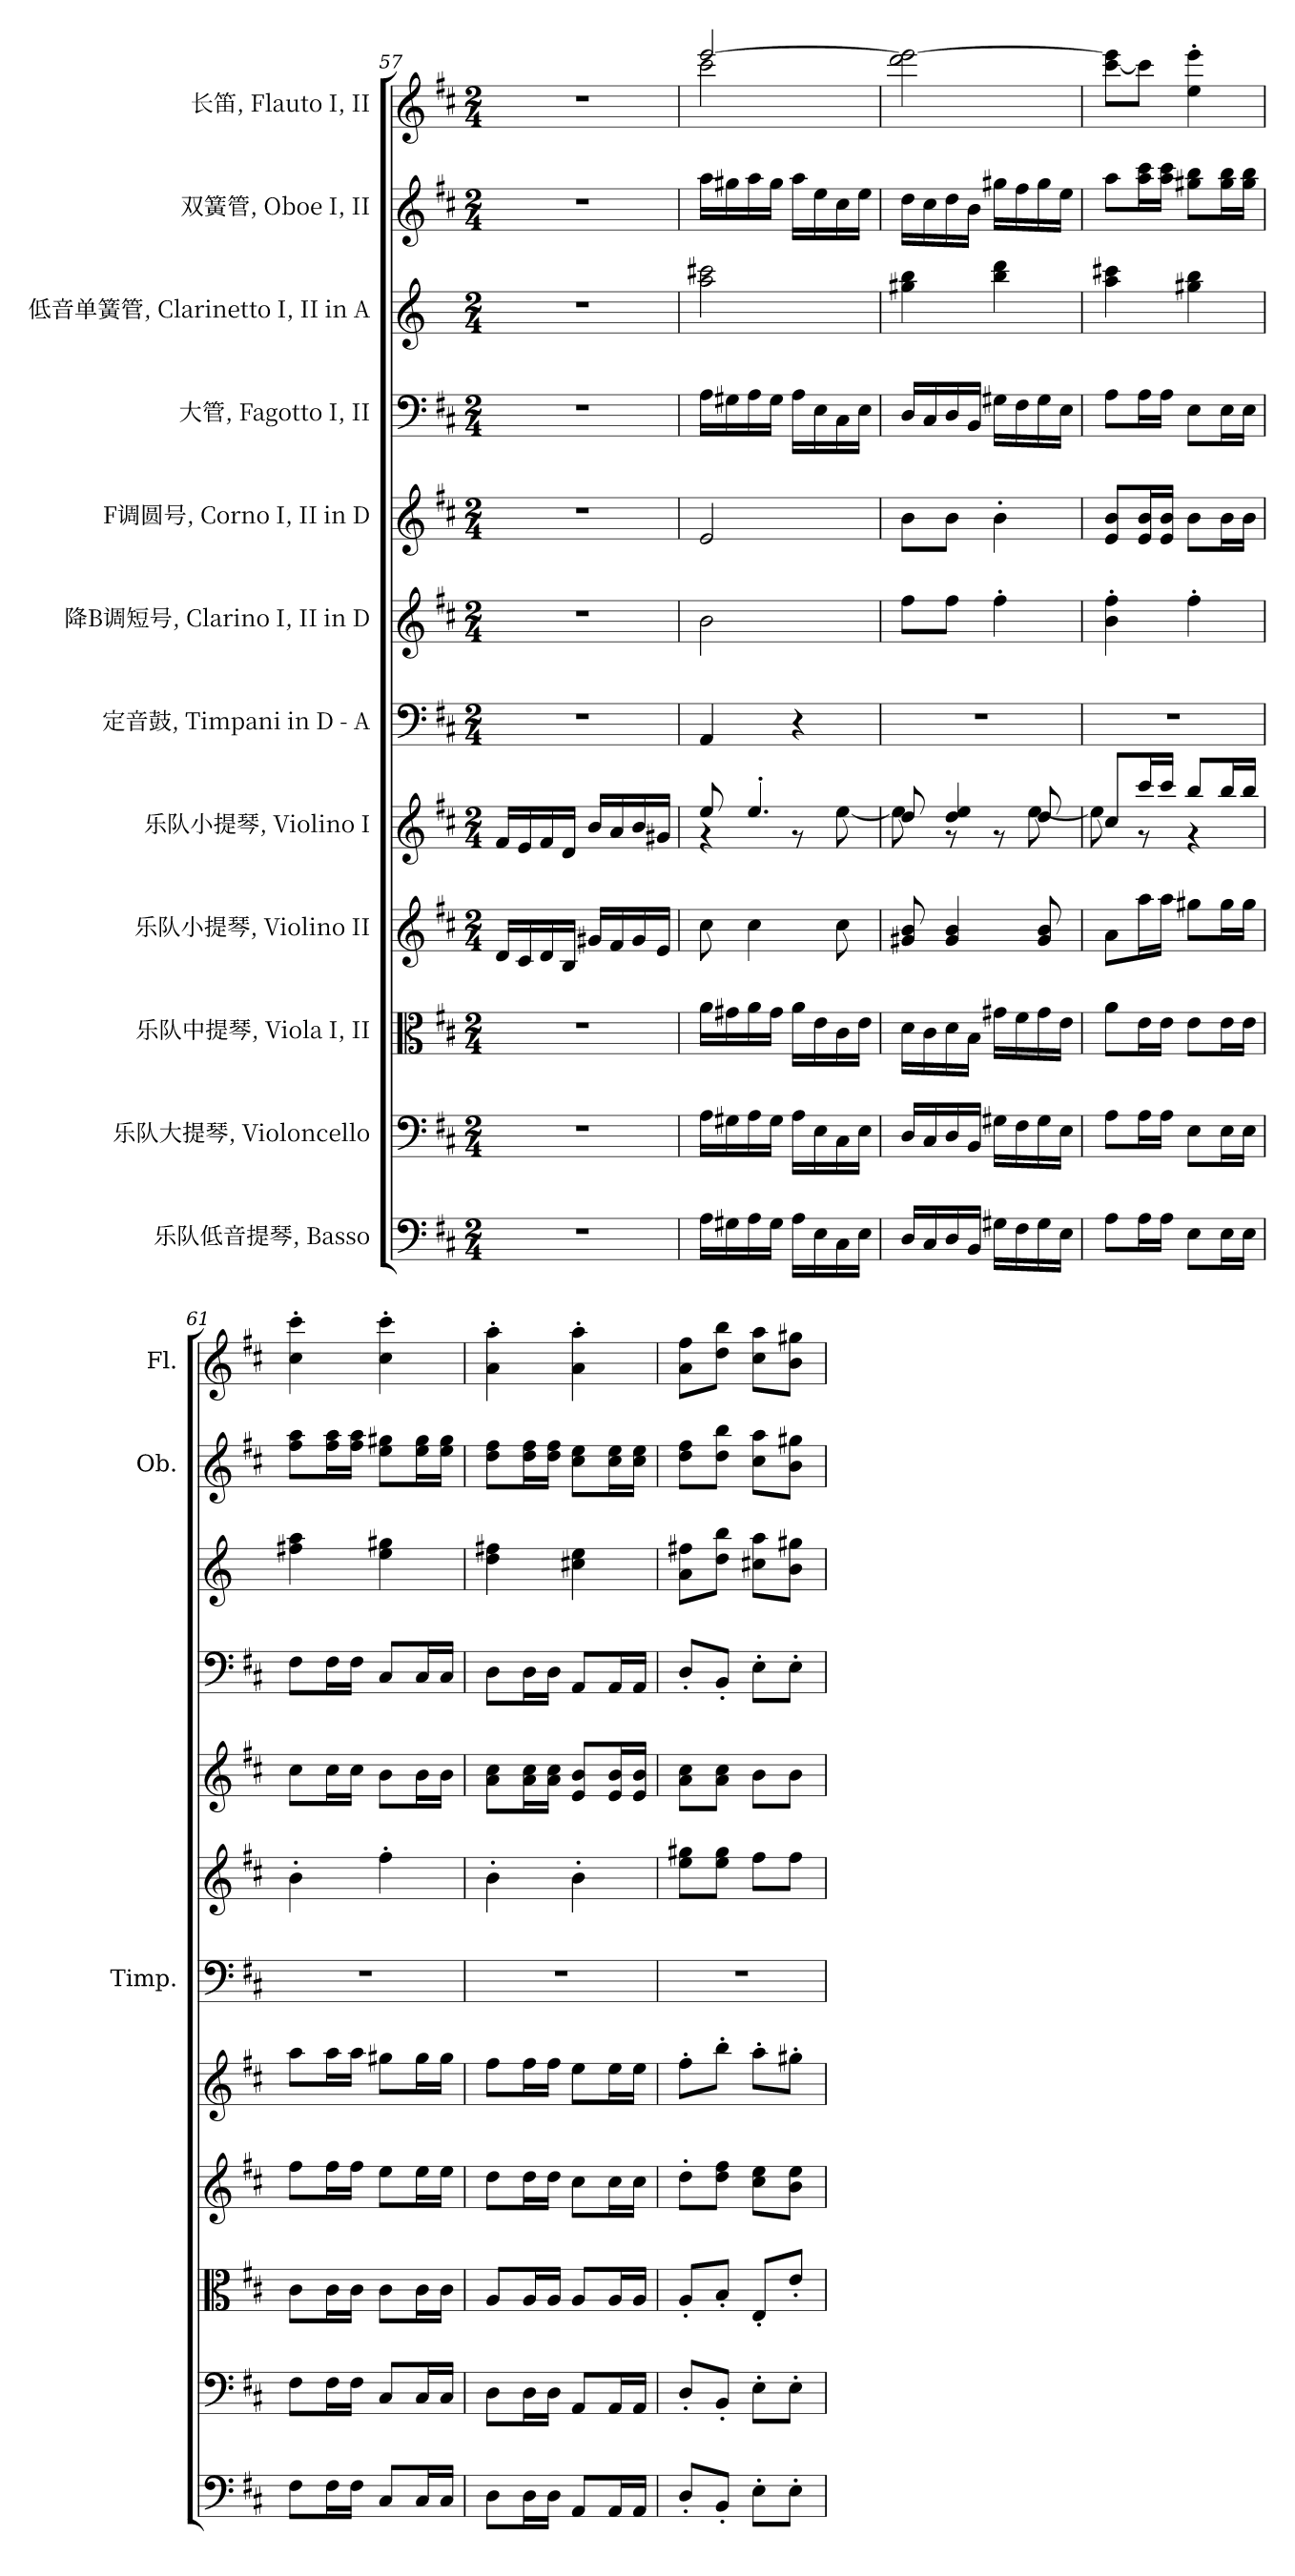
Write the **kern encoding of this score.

**kern	**kern	**kern	**kern	**kern	**kern	**kern	**kern	**kern	**kern	**kern	**kern
*part12	*part11	*part10	*part9	*part8	*part7	*part6	*part5	*part4	*part3	*part2	*part1
*staff12	*staff11	*staff10	*staff9	*staff8	*staff7	*staff6	*staff5	*staff4	*staff3	*staff2	*staff1
*I"乐队低音提琴, Basso	*I"乐队大提琴, Violoncello	*I"乐队中提琴, Viola I, II	*I"乐队小提琴, Violino II	*I"乐队小提琴, Violino I	*I"定音鼓, Timpani in D - A	*I"降B调短号, Clarino I, II in D	*I"F调圆号, Corno I, II in D	*I"大管, Fagotto I, II	*I"低音单簧管, Clarinetto I, II in A	*I"双簧管, Oboe I, II	*I"长笛, Flauto I, II
*	*	*	*	*	*I'Timp.	*	*	*	*	*I'Ob.	*I'Fl.
*clefF4	*clefF4	*clefC3	*clefG2	*clefG2	*clefF4	*clefG2	*clefG2	*clefF4	*clefG2	*clefG2	*clefG2
*ITrd7c12	*	*	*	*	*	*ITrd1c2	*ITrd4c7	*	*ITrd8c14	*	*
*k[f#c#]	*k[f#c#]	*k[f#c#]	*k[f#c#]	*k[f#c#]	*k[f#c#]	*k[]	*k[f#]	*k[f#c#]	*k[]	*k[f#c#]	*k[f#c#]
*M2/4	*M2/4	*M2/4	*M2/4	*M2/4	*M2/4	*M2/4	*M2/4	*M2/4	*M2/4	*M2/4	*M2/4
=57	=57	=57	=57	=57	=57	=57	=57	=57	=57	=57	=57
2r	2r	2r	16d/LL	16f#/LL	2r	2r	2r	2r	2r	2r	2r
.	.	.	16c#/	16e/	.	.	.	.	.	.	.
.	.	.	16d/	16f#/	.	.	.	.	.	.	.
.	.	.	16B/JJ	16d/JJ	.	.	.	.	.	.	.
.	.	.	16g#X/LL	16b/LL	.	.	.	.	.	.	.
.	.	.	16f#/	16a/	.	.	.	.	.	.	.
.	.	.	16g#/	16b/	.	.	.	.	.	.	.
.	.	.	16e/JJ	16g#X/JJ	.	.	.	.	.	.	.
!!LO:PB:g=z
=58	=58	=58	=58	=58	=58	=58	=58	=58	=58	=58	=58
*	*	*	*	*^	*	*	*	*	*	*	*^
16AA\LL	16A\LL	16a\LL	8cc#\	8ee/	4r	4AA/	2a\	2A/	16A\LL	2a\ 2cc#X\	16aa\LL	[2eee/	2ccc#\
16GG#X\	16G#X\	16g#X\	.	.	.	.	.	.	16G#X\	.	16gg#X\	.	.
16AA\	16A\	16a\	4cc#\	4.ee'/	.	.	.	.	16A\	.	16aa\	.	.
16GG#\JJ	16G#\JJ	16g#\JJ	.	.	.	.	.	.	16G#\JJ	.	16gg#\JJ	.	.
16AA\LL	16A\LL	16a\LL	.	.	8r	4r	.	.	16A\LL	.	16aa\LL	.	.
16EE\	16E\	16e\	.	.	.	.	.	.	16E\	.	16ee\	.	.
16CC#\	16C#\	16c#\	8cc#\	.	[8ee\	.	.	.	16C#\	.	16cc#\	.	.
16EE\JJ	16E\JJ	16e\JJ	.	.	.	.	.	.	16E\JJ	.	16ee\JJ	.	.
*	*	*	*	*	*	*	*	*	*	*	*	*v	*v
=59	=59	=59	=59	=59	=59	=59	=59	=59	=59	=59	=59	=59
16DD/LL	16D/LL	16d\LL	8g#X/ 8b/	8dd/	8ee\]	2r	8ee\L	8e\L	16D/LL	4g#X\ 4b\	16dd\LL	2ddd\ 2eee\_
16CC#/	16C#/	16c#\	.	.	.	.	.	.	16C#/	.	16cc#\	.
16DD/	16D/	16d\	4g#/ 4b/	4dd/ 4ee/	8r	.	8ee\J	8e\J	16D/	.	16dd\	.
16BBB/JJ	16BB/JJ	16B\JJ	.	.	.	.	.	.	16BB/JJ	.	16b\JJ	.
16GG#X\LL	16G#X\LL	16g#X\LL	.	.	8r	.	4ee'\	4e'\	16G#X\LL	4b\ 4dd\	16gg#X\LL	.
16FF#\	16F#\	16f#\	.	.	.	.	.	.	16F#\	.	16ff#\	.
16GG#\	16G#\	16g#\	8g#/ 8b/	8dd/	[8ee\	.	.	.	16G#\	.	16gg#\	.
16EE\JJ	16E\JJ	16e\JJ	.	.	.	.	.	.	16E\JJ	.	16ee\JJ	.
=60	=60	=60	=60	=60	=60	=60	=60	=60	=60	=60	=60	=60
8AA\L	8A\L	8a\L	8a\L	8cc#/L	8ee\]	2r	4a\' 4ee\'	8A/ 8e/L	8A\L	4a\ 4cc#X\	8aa\L	[8ccc#\ 8eee\]L
16AA\L	16A\L	16e\L	16aa\L	16ccc#/L	8r	.	.	16A/ 16e/L	16A\L	.	16aa\ 16ccc#\L	8ccc#\J]
16AA\JJ	16A\JJ	16e\JJ	16aa\JJ	16ccc#/JJ	.	.	.	16A/ 16e/JJ	16A\JJ	.	16aa\ 16ccc#\JJ	.
8EE\L	8E\L	8e\L	8gg#X\L	8bb/L	4r	.	4ee'\	8e\L	8E\L	4g#X\ 4b\	8gg#X\ 8bb\L	4ee\' 4eee\'
16EE\L	16E\L	16e\L	16gg#\L	16bb/L	.	.	.	16e\L	16E\L	.	16gg#\ 16bb\L	.
16EE\JJ	16E\JJ	16e\JJ	16gg#\JJ	16bb/JJ	.	.	.	16e\JJ	16E\JJ	.	16gg#\ 16bb\JJ	.
*	*	*	*	*v	*v	*	*	*	*	*	*	*
=61	=61	=61	=61	=61	=61	=61	=61	=61	=61	=61	=61
8FF#\L	8F#\L	8c#\L	8ff#\L	8aa\L	2r	4a'\	8f#\L	8F#\L	4f#X\ 4a\	8ff#\ 8aa\L	4cc#\' 4ccc#\'
16FF#\L	16F#\L	16c#\L	16ff#\L	16aa\L	.	.	16f#\L	16F#\L	.	16ff#\ 16aa\L	.
16FF#\JJ	16F#\JJ	16c#\JJ	16ff#\JJ	16aa\JJ	.	.	16f#\JJ	16F#\JJ	.	16ff#\ 16aa\JJ	.
8CC#/L	8C#/L	8c#\L	8ee\L	8gg#X\L	.	4ee'\	8e\L	8C#/L	4e\ 4g#X\	8ee\ 8gg#X\L	4cc#\' 4ccc#\'
16CC#/L	16C#/L	16c#\L	16ee\L	16gg#\L	.	.	16e\L	16C#/L	.	16ee\ 16gg#\L	.
16CC#/JJ	16C#/JJ	16c#\JJ	16ee\JJ	16gg#\JJ	.	.	16e\JJ	16C#/JJ	.	16ee\ 16gg#\JJ	.
!!LO:PB:g=z
=62	=62	=62	=62	=62	=62	=62	=62	=62	=62	=62	=62
8DD\L	8D\L	8A/L	8dd\L	8ff#\L	2r	4a'\	8d\ 8f#\L	8D\L	4d\ 4f#X\	8dd\ 8ff#\L	4a\' 4aa\'
16DD\L	16D\L	16A/L	16dd\L	16ff#\L	.	.	16d\ 16f#\L	16D\L	.	16dd\ 16ff#\L	.
16DD\JJ	16D\JJ	16A/JJ	16dd\JJ	16ff#\JJ	.	.	16d\ 16f#\JJ	16D\JJ	.	16dd\ 16ff#\JJ	.
8AAA/L	8AA/L	8A/L	8cc#\L	8ee\L	.	4a'\	8A/ 8e/L	8AA/L	4c#X\ 4e\	8cc#\ 8ee\L	4a\' 4aa\'
16AAA/L	16AA/L	16A/L	16cc#\L	16ee\L	.	.	16A/ 16e/L	16AA/L	.	16cc#\ 16ee\L	.
16AAA/JJ	16AA/JJ	16A/JJ	16cc#\JJ	16ee\JJ	.	.	16A/ 16e/JJ	16AA/JJ	.	16cc#\ 16ee\JJ	.
=63	=63	=63	=63	=63	=63	=63	=63	=63	=63	=63	=63
8DD'/L	8D'/L	8A'/L	8dd'\L	8ff#'\L	2r	8dd\ 8ff#X\L	8d\ 8f#\L	8D'/L	8A\ 8f#X\L	8dd\ 8ff#\L	8a\ 8ff#\L
8BBB'/J	8BB'/J	8B'/J	8dd\ 8ff#\J	8bb'\J	.	8dd\ 8ff#\J	8d\ 8f#\J	8BB'/J	8d\ 8b\J	8dd\ 8bb\J	8dd\ 8bb\J
8EE'\L	8E'\L	8E'/L	8cc#\ 8ee\L	8aa'\L	.	8ee\L	8e\L	8E'\L	8c#X\ 8a\L	8cc#\ 8aa\L	8cc#\ 8aa\L
8EE'\J	8E'\J	8e'/J	8b\ 8ee\J	8gg#X'\J	.	8ee\J	8e\J	8E'\J	8B\ 8g#X\J	8b\ 8gg#X\J	8b\ 8gg#X\J
=	=	=	=	=	=	=	=	=	=	=	=
*-	*-	*-	*-	*-	*-	*-	*-	*-	*-	*-	*-
